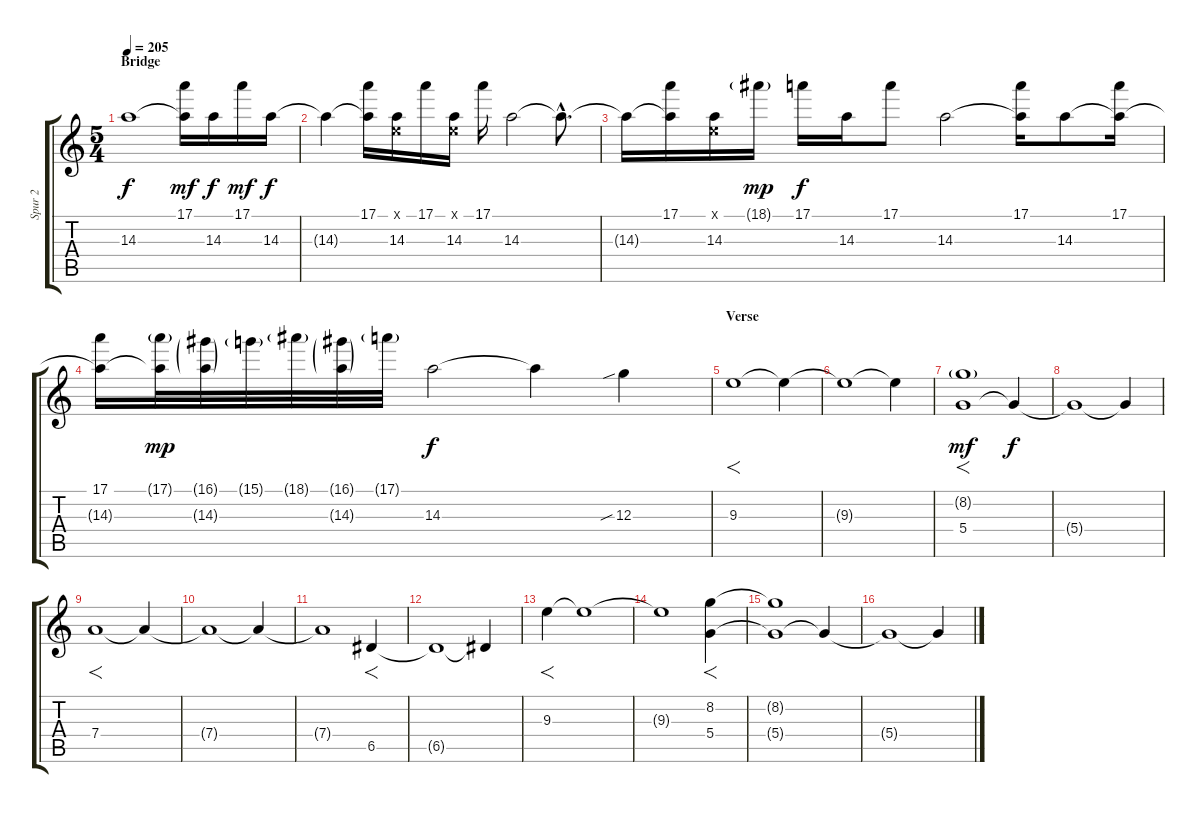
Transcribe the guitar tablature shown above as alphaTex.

\track ("Spur 2" "Spur 2") {instrument distortionguitar}
\staff {score tabs}
\tuning (E4 B3 G3 D3 A2 E2) {hide}
\ts (5 4)
\section ("" "Bridge")
\tempo 205
\clef g2
\ks c
14.3.1{dy f} (17.1 14.3{t}).16{dy mf} 14.3.16{dy f} 17.1.16{dy mf} 14.3.16{dy f} |
14.3{t}.4 (17.1 14.3{t}).16 (0.1{x} 14.3).16 17.1.16 (0.1{x} 14.3).16 17.1.16 14.3.2 14.3{hac t}.8{d} |
14.3{t}.16 (17.1 14.3{t}).16 (0.1{x} 14.3).16 18.1{g}.16{dy mp} 17.1.16{dy f} 14.3.16 17.1.8 14.3.2 (17.1 14.3{t}).16 14.3.8 (17.1 14.3{t}).16 |
(17.1 14.3{t}).16 (17.1{g} 14.3{t}).32{dy mp} (16.1{g} 14.3{g}).32 15.1{g}.32 18.1{g}.32 (16.1{g} 14.3{g}).32 17.1{g}.32 14.3.2{dy f} 14.3{t}.4 12.3{sib}.4 |
\section ("" "Verse")
9.3.1{f} 9.3{t}.4 |
9.3{t}.1 9.3{t}.4 |
(8.2{g} 5.4).1{f dy mf} 5.4{t}.4{dy f} |
5.4{t}.1 5.4{t}.4 |
7.4.1{f} 7.4{t}.4 |
7.4{t}.1 7.4{t}.4 |
7.4{t}.1 6.5.4{f} |
6.5{t}.1 6.5{t}.4 |
9.3.4{f} 9.3{t}.1 |
9.3{t}.1 (8.2 5.4).4{f} |
(8.2{t} 5.4{t}).1 5.4{t}.4 |
5.4{t}.1 5.4{t}.4
